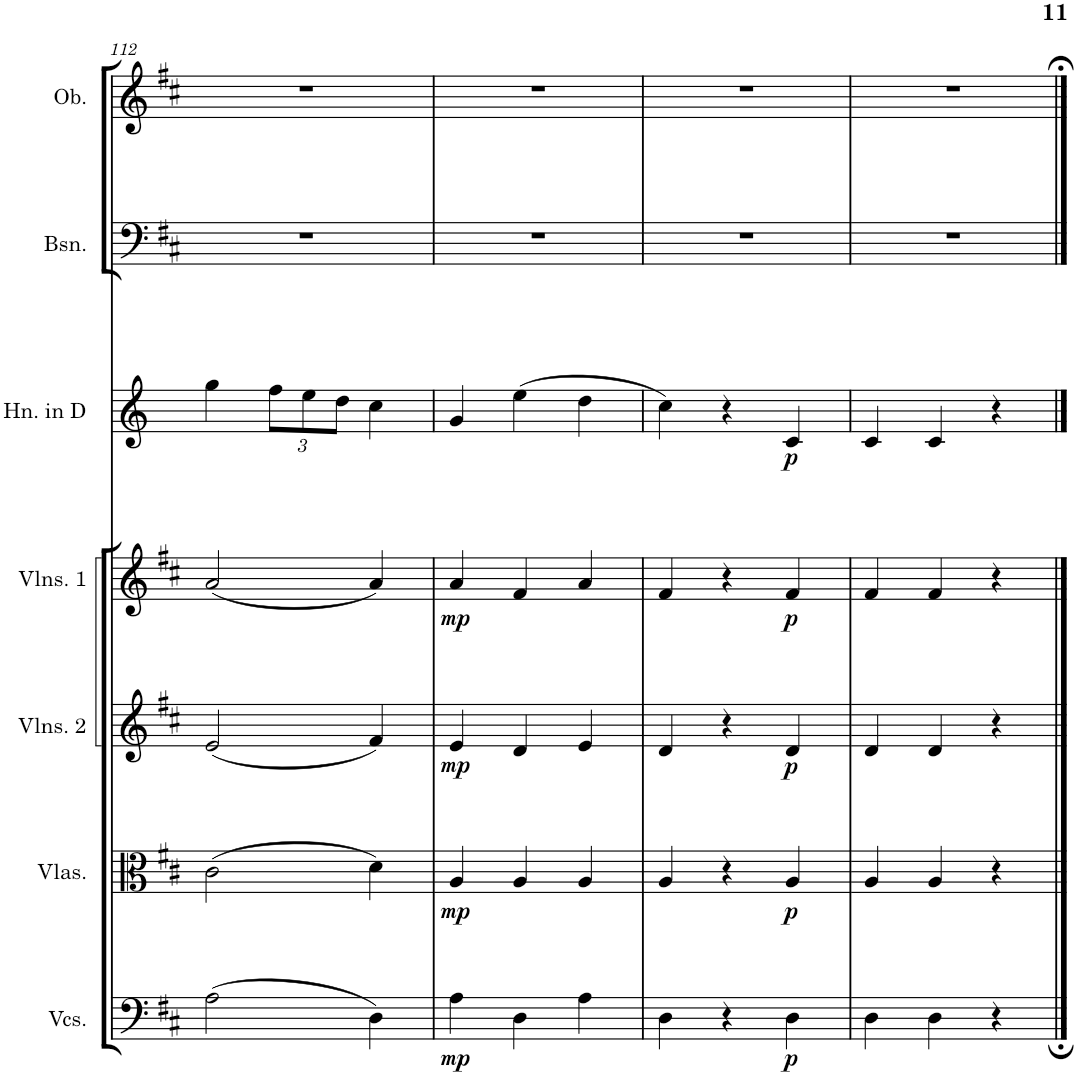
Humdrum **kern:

**kern	**dynam	**kern	**dynam	**kern	**dynam	**kern	**dynam	**kern	**dynam	**kern	**kern
*part7	*part7	*part6	*part6	*part5	*part5	*part4	*part4	*part3	*part3	*part2	*part1
*staff7	*staff7	*staff6	*staff6	*staff5	*staff5	*staff4	*staff4	*staff3	*staff3	*staff2	*staff1
*I"Violoncellos	*	*I"Violas	*	*I"Violins 2	*	*I"Violins 1	*	*I"Horn in D	*	*I"Bassoon	*I"Oboe
*I'Vcs.	*	*I'Vlas.	*	*I'Vlns. 2	*	*I'Vlns. 1	*	*I'Hn. in D	*	*I'Bsn.	*I'Ob.
!!LO:PB:g=z
*clefF4	*	*clefC3	*	*clefG2	*	*clefG2	*	*clefG2	*	*clefF4	*clefG2
*	*	*	*	*	*	*	*	*Trd5c10	*	*	*
*k[f#c#]	*	*k[f#c#]	*	*k[f#c#]	*	*k[f#c#]	*	*k[]	*	*k[f#c#]	*k[f#c#]
*M3/4	*	*M3/4	*	*M3/4	*	*M3/4	*	*M3/4	*	*M3/4	*M3/4
=112	=112	=112	=112	=112	=112	=112	=112	=112	=112	=112	=112
(2A\	.	(2c#\	.	(2e/	.	(2a/	.	4gg\	.	2.r	2.r
*	*	*	*	*	*	*	*	*Xbrackettup	*	*	*
.	.	.	.	.	.	.	.	12ff\L	.	.	.
.	.	.	.	.	.	.	.	12ee\	.	.	.
.	.	.	.	.	.	.	.	12dd\J	.	.	.
4D\)	.	4d\)	.	4f#/)	.	4a/)	.	4cc\	.	.	.
=113	=113	=113	=113	=113	=113	=113	=113	=113	=113	=113	=113
!	!LO:DY:b	!	!LO:DY:b	!	!LO:DY:b	!	!LO:DY:b	!	!	!	!
4A\	mp	4A/	mp	4e/	mp	4a/	mp	4g/	.	2.r	2.r
4D\	.	4A/	.	4d/	.	4f#/	.	(4ee\	.	.	.
4A\	.	4A/	.	4e/	.	4a/	.	4dd\	.	.	.
=114	=114	=114	=114	=114	=114	=114	=114	=114	=114	=114	=114
4D\	.	4A/	.	4d/	.	4f#/	.	4cc\)	.	2.r	2.r
4r	.	4r	.	4r	.	4r	.	4r	.	.	.
!	!LO:DY:b	!	!LO:DY:b	!	!LO:DY:b	!	!LO:DY:b	!	!LO:DY:b	!	!
4D\	p	4A/	p	4d/	p	4f#/	p	4c/	p	.	.
=115	=115	=115	=115	=115	=115	=115	=115	=115	=115	=115	=115
4D\	.	4A/	.	4d/	.	4f#/	.	4c/	.	2.r	2.r
4D\	.	4A/	.	4d/	.	4f#/	.	4c/	.	.	.
4r	.	4r	.	4r	.	4r	.	4r	.	.	.
==	==	==	==	==	==	==	==	==	==	==	==
*-	*-	*-	*-	*-	*-	*-	*-	*-	*-	*-	*-
